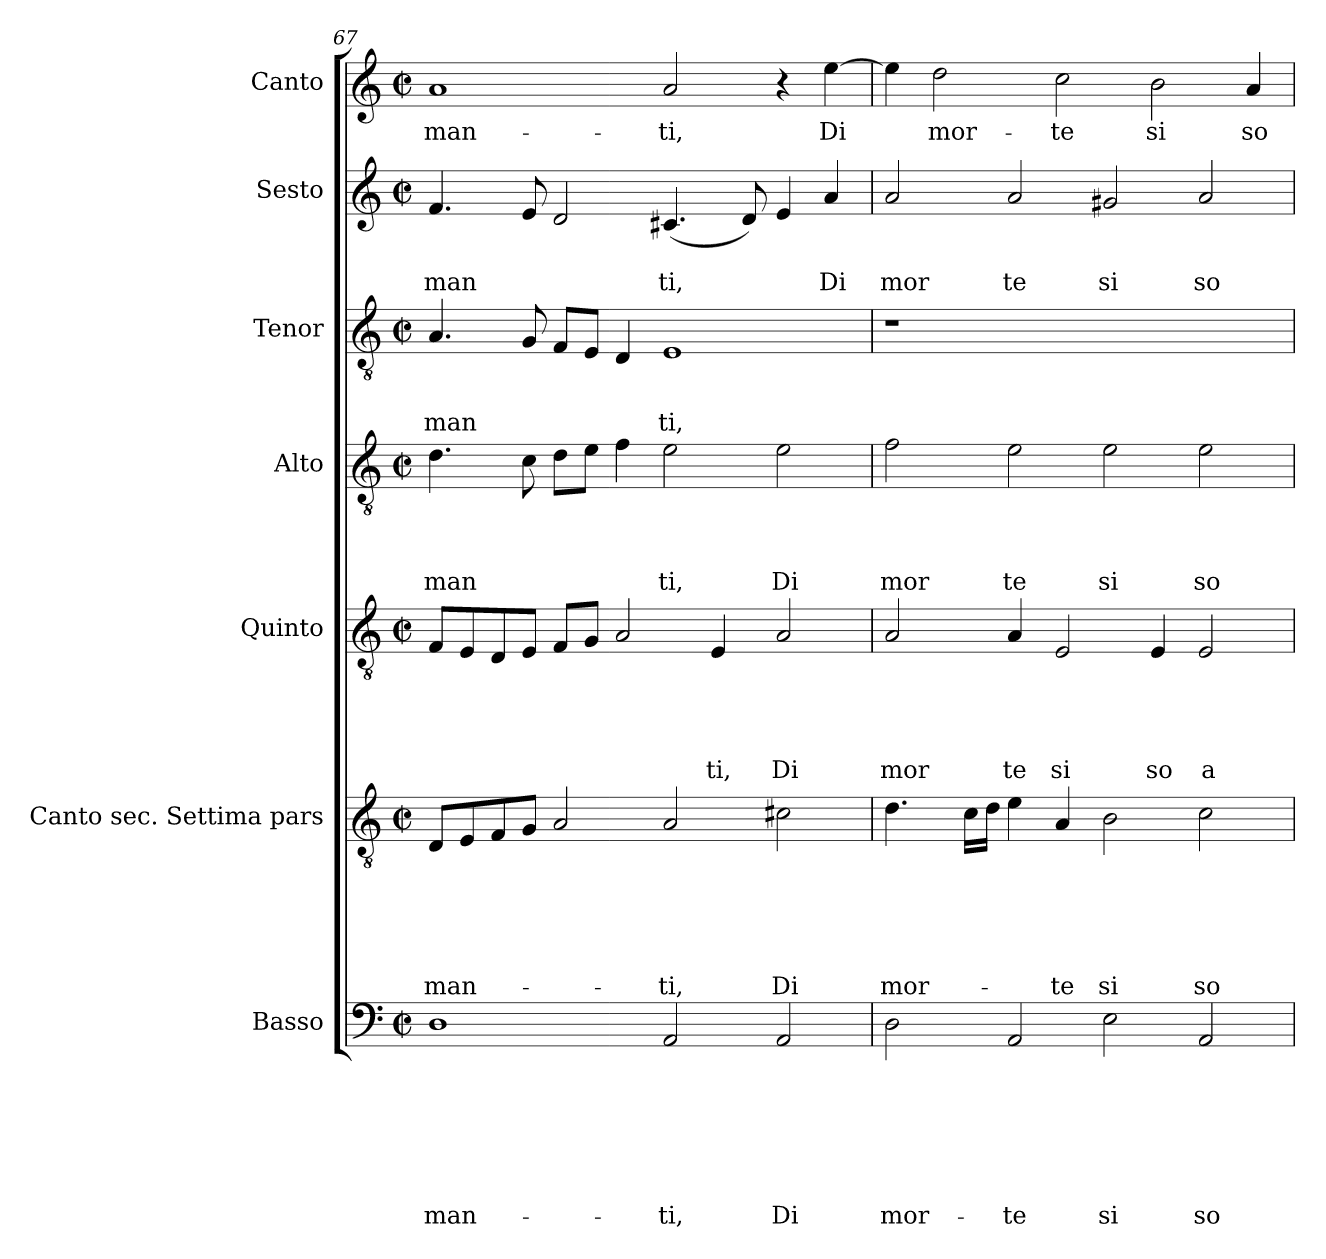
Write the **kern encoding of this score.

**kern	**text	**text	**text	**text	**text	**text	**text	**kern	**text	**text	**text	**text	**text	**text	**kern	**text	**text	**text	**text	**text	**kern	**text	**text	**text	**text	**kern	**text	**text	**text	**kern	**text	**text	**kern	**text
*part7	*part7	*part7	*part7	*part7	*part7	*part7	*part7	*part6	*part6	*part6	*part6	*part6	*part6	*part6	*part5	*part5	*part5	*part5	*part5	*part5	*part4	*part4	*part4	*part4	*part4	*part3	*part3	*part3	*part3	*part2	*part2	*part2	*part1	*part1
*staff7	*staff7	*staff7	*staff7	*staff7	*staff7	*staff7	*staff7	*staff6	*staff6	*staff6	*staff6	*staff6	*staff6	*staff6	*staff5	*staff5	*staff5	*staff5	*staff5	*staff5	*staff4	*staff4	*staff4	*staff4	*staff4	*staff3	*staff3	*staff3	*staff3	*staff2	*staff2	*staff2	*staff1	*staff1
*I"Basso	*	*	*	*	*	*	*	*I"Canto sec. Settima pars	*	*	*	*	*	*	*I"Quinto	*	*	*	*	*	*I"Alto	*	*	*	*	*I"Tenor	*	*	*	*I"Sesto	*	*	*I"Canto	*
*	*	*	*	*	*	*	*	*	*	*	*	*	*	*	*I'Quinto	*	*	*	*	*	*I'Alto	*	*	*	*	*I'Tenor	*	*	*	*I'Sesto	*	*	*I'Canto	*
*clefF4	*	*	*	*	*	*	*	*clefGv2	*	*	*	*	*	*	*clefGv2	*	*	*	*	*	*clefGv2	*	*	*	*	*clefGv2	*	*	*	*clefG2	*	*	*clefG2	*
*k[]	*	*	*	*	*	*	*	*k[]	*	*	*	*	*	*	*k[]	*	*	*	*	*	*k[]	*	*	*	*	*k[]	*	*	*	*k[]	*	*	*k[]	*
*C:	*	*	*	*	*	*	*	*C:	*	*	*	*	*	*	*C:	*	*	*	*	*	*C:	*	*	*	*	*C:	*	*	*	*C:	*	*	*C:	*
*M2/2	*	*	*	*	*	*	*	*M2/2	*	*	*	*	*	*	*M2/2	*	*	*	*	*	*M2/2	*	*	*	*	*M2/2	*	*	*	*M2/2	*	*	*M2/2	*
*met(c|)	*	*	*	*	*	*	*	*met(c|)	*	*	*	*	*	*	*met(c|)	*	*	*	*	*	*met(c|)	*	*	*	*	*met(c|)	*	*	*	*met(c|)	*	*	*met(c|)	*
=67	=67	=67	=67	=67	=67	=67	=67	=67	=67	=67	=67	=67	=67	=67	=67	=67	=67	=67	=67	=67	=67	=67	=67	=67	=67	=67	=67	=67	=67	=67	=67	=67	=67	=67
!	!	!	!	!	!	!	!LO:LY:b	!	!	!	!	!	!	!LO:LY:b	!	!	!	!	!	!	!	!	!	!	!LO:LY:b	!	!	!	!LO:LY:b	!	!	!LO:LY:b	!	!LO:LY:b
1D	.	.	.	.	.	.	-man-	8D/L	.	.	.	.	.	-man-	8F/L	.	.	.	.	.	4.d\	.	.	.	man	4.A/	.	.	man	4.f/	.	man	1a	-man-
.	.	.	.	.	.	.	.	8E/	.	.	.	.	.	.	8E/	.	.	.	.	.	.	.	.	.	.	.	.	.	.	.	.	.	.	.
.	.	.	.	.	.	.	.	8F/	.	.	.	.	.	.	8D/	.	.	.	.	.	.	.	.	.	.	.	.	.	.	.	.	.	.	.
.	.	.	.	.	.	.	.	8G/J	.	.	.	.	.	.	8E/J	.	.	.	.	.	8c\	.	.	.	.	8G/	.	.	.	8e/	.	.	.	.
.	.	.	.	.	.	.	.	2A/	.	.	.	.	.	.	8F/L	.	.	.	.	.	8d\L	.	.	.	.	8F/L	.	.	.	2d/	.	.	.	.
.	.	.	.	.	.	.	.	.	.	.	.	.	.	.	8G/J	.	.	.	.	.	8e\J	.	.	.	.	8E/J	.	.	.	.	.	.	.	.
.	.	.	.	.	.	.	.	.	.	.	.	.	.	.	2A/	.	.	.	.	.	4f\	.	.	.	.	4D/	.	.	.	.	.	.	.	.
!	!	!	!	!	!	!	!LO:LY:b	!	!	!	!	!	!	!LO:LY:b	!	!	!	!	!	!	!	!	!	!	!LO:LY:b	!	!	!	!LO:LY:b	!	!	!LO:LY:b	!	!LO:LY:b
2AA/	.	.	.	.	.	.	-ti,	2A/	.	.	.	.	.	-ti,	.	.	.	.	.	.	2e\	.	.	.	ti,	1E	.	.	ti,	(<4.c#X/	.	ti,	2a/	-ti,
!	!	!	!	!	!	!	!	!	!	!	!	!	!	!	!	!	!	!	!	!LO:LY:b	!	!	!	!	!	!	!	!	!	!	!	!	!	!
.	.	.	.	.	.	.	.	.	.	.	.	.	.	.	4E/	.	.	.	.	ti,	.	.	.	.	.	.	.	.	.	.	.	.	.	.
.	.	.	.	.	.	.	.	.	.	.	.	.	.	.	.	.	.	.	.	.	.	.	.	.	.	.	.	.	.	8d/)	.	.	.	.
!	!	!	!	!	!	!	!LO:LY:b	!	!	!	!	!	!	!LO:LY:b	!	!	!	!	!	!LO:LY:b	!	!	!	!	!LO:LY:b	!	!	!	!	!	!	!	!	!
2AA/	.	.	.	.	.	.	Di	2c#X\	.	.	.	.	.	Di	2A/	.	.	.	.	Di	2e\	.	.	.	Di	.	.	.	.	4e/	.	.	4r	.
!	!	!	!	!	!	!	!	!	!	!	!	!	!	!	!	!	!	!	!	!	!	!	!	!	!	!	!	!	!	!	!	!LO:LY:b	!	!LO:LY:b
.	.	.	.	.	.	.	.	.	.	.	.	.	.	.	.	.	.	.	.	.	.	.	.	.	.	.	.	.	.	4a/	.	Di	[>4ee\	Di
=68	=68	=68	=68	=68	=68	=68	=68	=68	=68	=68	=68	=68	=68	=68	=68	=68	=68	=68	=68	=68	=68	=68	=68	=68	=68	=68	=68	=68	=68	=68	=68	=68	=68	=68
!	!	!	!	!	!	!	!LO:LY:b	!	!	!	!	!	!	!LO:LY:b	!	!	!	!	!	!LO:LY:b	!	!	!	!	!LO:LY:b	!	!	!	!	!	!	!LO:LY:b	!	!
2D\	.	.	.	.	.	.	mor-	4.d\	.	.	.	.	.	mor-	2A/	.	.	.	.	mor	2f\	.	.	.	mor	1r	.	.	.	2a/	.	mor	4ee\]	.
!	!	!	!	!	!	!	!	!	!	!	!	!	!	!	!	!	!	!	!	!	!	!	!	!	!	!	!	!	!	!	!	!	!	!LO:LY:b
.	.	.	.	.	.	.	.	.	.	.	.	.	.	.	.	.	.	.	.	.	.	.	.	.	.	.	.	.	.	.	.	.	2dd\	mor-
.	.	.	.	.	.	.	.	16c\LL	.	.	.	.	.	.	.	.	.	.	.	.	.	.	.	.	.	.	.	.	.	.	.	.	.	.
.	.	.	.	.	.	.	.	16d\JJ	.	.	.	.	.	.	.	.	.	.	.	.	.	.	.	.	.	.	.	.	.	.	.	.	.	.
!	!	!	!	!	!	!	!LO:LY:b	!	!	!	!	!	!	!	!	!	!	!	!	!LO:LY:b	!	!	!	!	!LO:LY:b	!	!	!	!	!	!	!LO:LY:b	!	!
2AA/	.	.	.	.	.	.	-te	4e\	.	.	.	.	.	.	4A/	.	.	.	.	te	2e\	.	.	.	te	.	.	.	.	2a/	.	te	.	.
!	!	!	!	!	!	!	!	!	!	!	!	!	!	!LO:LY:b	!	!	!	!	!	!LO:LY:b	!	!	!	!	!	!	!	!	!	!	!	!	!	!LO:LY:b
.	.	.	.	.	.	.	.	4A/	.	.	.	.	.	-te	2E/	.	.	.	.	si	.	.	.	.	.	.	.	.	.	.	.	.	2cc\	-te
!	!	!	!	!	!	!	!LO:LY:b	!	!	!	!	!	!	!LO:LY:b	!	!	!	!	!	!	!	!	!	!	!LO:LY:b	!	!	!	!	!	!	!LO:LY:b	!	!
2E\	.	.	.	.	.	.	si	2B\	.	.	.	.	.	si	.	.	.	.	.	.	2e\	.	.	.	si	1ryy	.	.	.	2g#X/	.	si	.	.
!	!	!	!	!	!	!	!	!	!	!	!	!	!	!	!	!	!	!	!	!LO:LY:b	!	!	!	!	!	!	!	!	!	!	!	!	!	!LO:LY:b
.	.	.	.	.	.	.	.	.	.	.	.	.	.	.	4E/	.	.	.	.	so	.	.	.	.	.	.	.	.	.	.	.	.	2b\	si
!	!	!	!	!	!	!	!LO:LY:b	!	!	!	!	!	!	!LO:LY:b	!	!	!	!	!	!LO:LY:b	!	!	!	!	!LO:LY:b	!	!	!	!	!	!	!LO:LY:b	!	!
2AA/	.	.	.	.	.	.	so-	2c\	.	.	.	.	.	so-	2E/	.	.	.	.	a	2e\	.	.	.	so	.	.	.	.	2a/	.	so	.	.
!	!	!	!	!	!	!	!	!	!	!	!	!	!	!	!	!	!	!	!	!	!	!	!	!	!	!	!	!	!	!	!	!	!	!LO:LY:b
.	.	.	.	.	.	.	.	.	.	.	.	.	.	.	.	.	.	.	.	.	.	.	.	.	.	.	.	.	.	.	.	.	4a/	so-
=	=	=	=	=	=	=	=	=	=	=	=	=	=	=	=	=	=	=	=	=	=	=	=	=	=	=	=	=	=	=	=	=	=	=
*-	*-	*-	*-	*-	*-	*-	*-	*-	*-	*-	*-	*-	*-	*-	*-	*-	*-	*-	*-	*-	*-	*-	*-	*-	*-	*-	*-	*-	*-	*-	*-	*-	*-	*-
